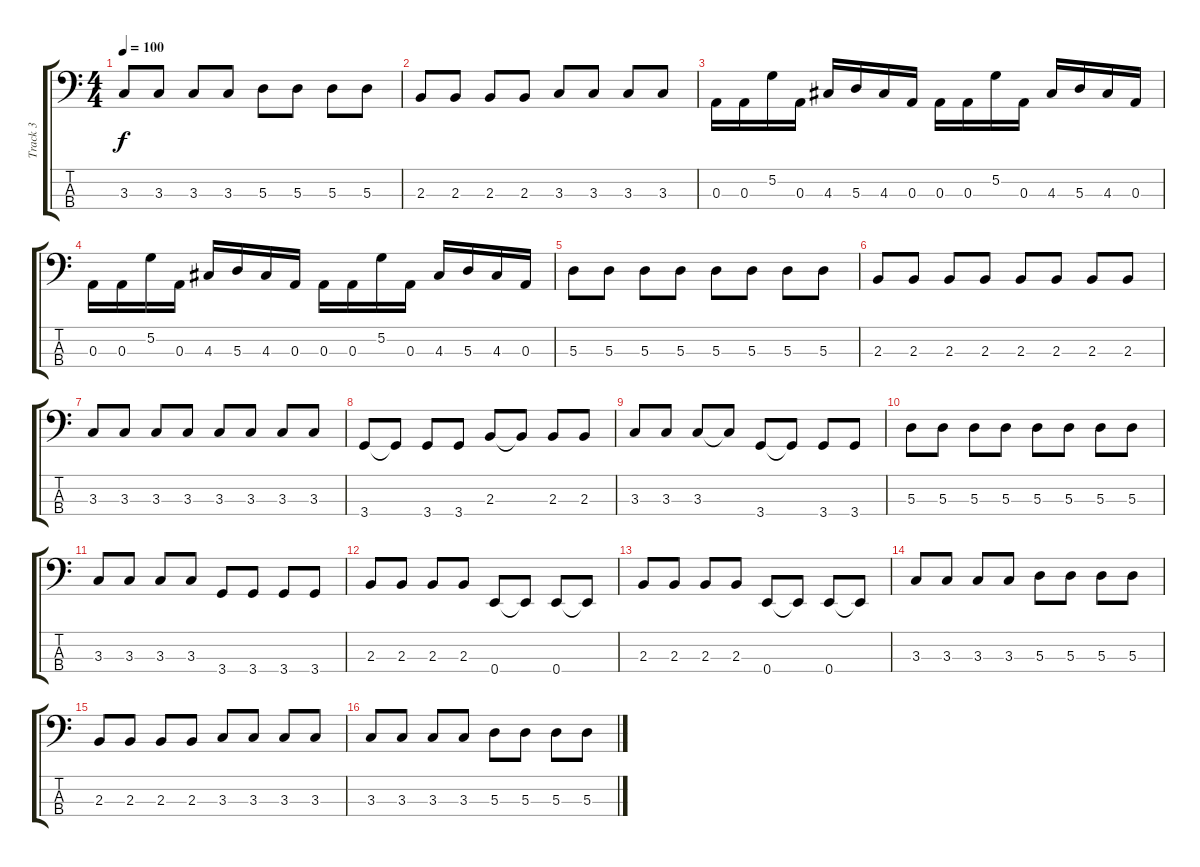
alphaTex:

\track ("Track 3" "Track 3") {instrument electricbassfinger}
\staff {score tabs}
\tuning (G2 D2 A1 E1) {hide}
\ts (4 4)
\tempo 100
\clef f4
\ks c
3.3.8{dy f} 3.3.8 3.3.8 3.3.8 5.3.8 5.3.8 5.3.8 5.3.8 |
2.3.8 2.3.8 2.3.8 2.3.8 3.3.8 3.3.8 3.3.8 3.3.8 |
0.3.16 0.3.16 5.2.16 0.3.16 4.3.16 5.3.16 4.3.16 0.3.16 0.3.16 0.3.16 5.2.16 0.3.16 4.3.16 5.3.16 4.3.16 0.3.16 |
0.3.16 0.3.16 5.2.16 0.3.16 4.3.16 5.3.16 4.3.16 0.3.16 0.3.16 0.3.16 5.2.16 0.3.16 4.3.16 5.3.16 4.3.16 0.3.16 |
5.3.8 5.3.8 5.3.8 5.3.8 5.3.8 5.3.8 5.3.8 5.3.8 |
2.3.8 2.3.8 2.3.8 2.3.8 2.3.8 2.3.8 2.3.8 2.3.8 |
3.3.8 3.3.8 3.3.8 3.3.8 3.3.8 3.3.8 3.3.8 3.3.8 |
3.4.8 3.4{t}.8 3.4.8 3.4.8 2.3.8 2.3{t}.8 2.3.8 2.3.8 |
3.3.8 3.3.8 3.3.8 3.3{t}.8 3.4.8 3.4{t}.8 3.4.8 3.4.8 |
5.3.8 5.3.8 5.3.8 5.3.8 5.3.8 5.3.8 5.3.8 5.3.8 |
3.3.8 3.3.8 3.3.8 3.3.8 3.4.8 3.4.8 3.4.8 3.4.8 |
2.3.8 2.3.8 2.3.8 2.3.8 0.4.8 0.4{t}.8 0.4.8 0.4{t}.8 |
2.3.8 2.3.8 2.3.8 2.3.8 0.4.8 0.4{t}.8 0.4.8 0.4{t}.8 |
3.3.8 3.3.8 3.3.8 3.3.8 5.3.8 5.3.8 5.3.8 5.3.8 |
2.3.8 2.3.8 2.3.8 2.3.8 3.3.8 3.3.8 3.3.8 3.3.8 |
3.3.8 3.3.8 3.3.8 3.3.8 5.3.8 5.3.8 5.3.8 5.3.8
